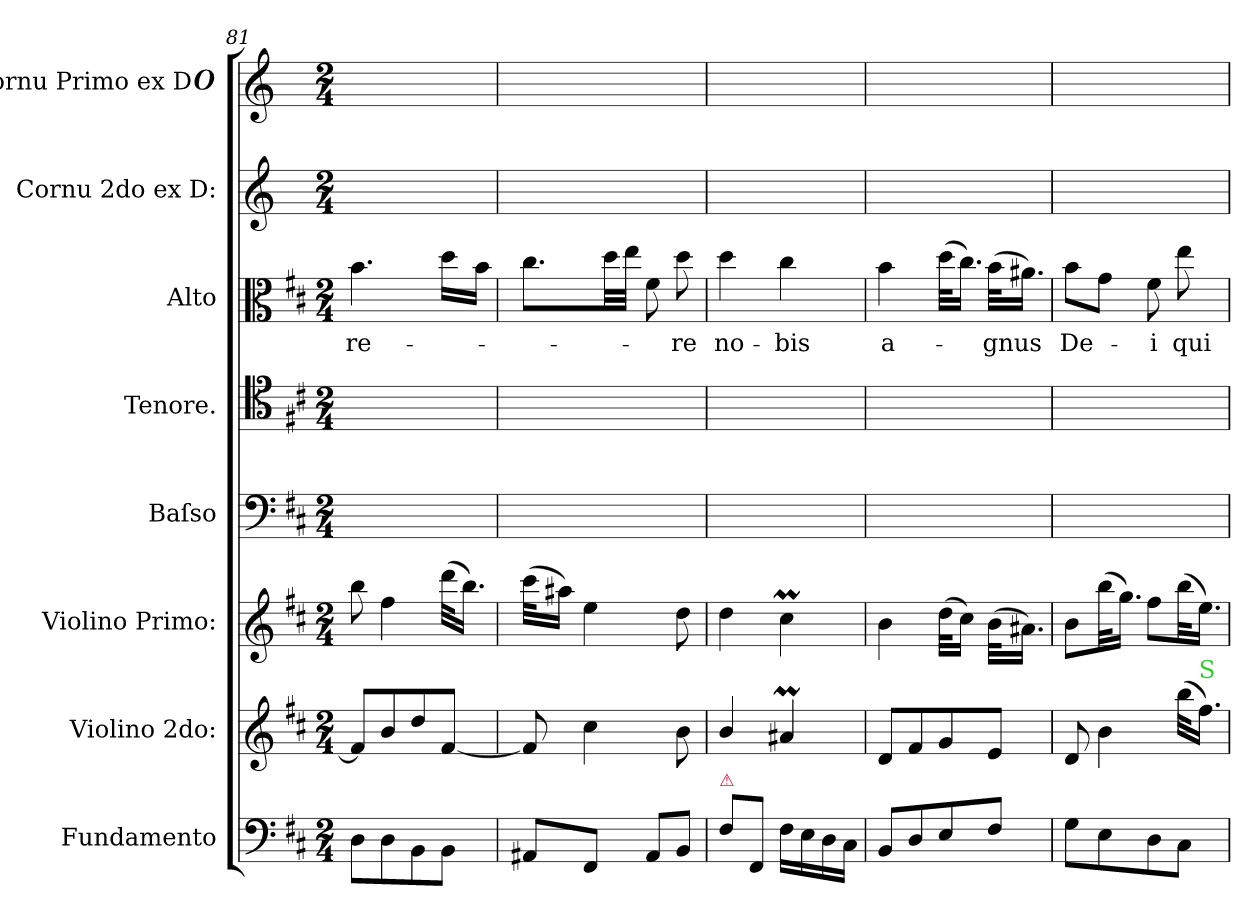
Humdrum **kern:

**kern	**kern	**kern	**dynam	**kern	**kern	**kern	**text	**kern	**kern
*part8	*part7	*part6	*part6	*part5	*part4	*part3	*part3	*part2	*part1
*staff8	*staff7	*staff6	*staff6	*staff5	*staff4	*staff3	*staff3	*staff2	*staff1
*I"Fundamento	*I"Violino 2do:	*I"Violino Primo:	*	*I"Baſso	*I"Tenore.	*I"Alto	*	*I"Cornu 2do ex D:	*I"Cornu Primo ex D#
*I'fund	*I'vl 2	*I'vl 1	*	*I'B	*I'T	*I'A	*	*I'cor 2	*I'cor 1
*clefF4	*clefG2	*clefG2	*	*clefF4	*clefC4	*clefC3	*	*clefG2	*clefG2
*	*	*	*	*	*	*	*	*ITrd6c10	*ITrd6c10
*k[f#c#]	*k[f#c#]	*k[f#c#]	*	*k[f#c#]	*k[f#c#]	*k[f#c#]	*	*k[f#c#]	*k[f#c#]
*M2/4	*M2/4	*M2/4	*	*M2/4	*M2/4	*M2/4	*	*M2/4	*M2/4
=81	=81	=81	=81	=81	=81	=81	=81	=81	=81
8D\L	8f#/L]	8bb\	.	2ryy	2ryy	4.b\	-re-	2ryy	2ryy
8D\	8b/	4ff#\	.	.	.	.	.	.	.
8BB\	8dd/	.	.	.	.	.	.	.	.
8BB\J	[8f#/J	(32ddd\KLL	.	.	.	16dd\LL	.	.	.
.	.	16.bb\JJ)	.	.	.	.	.	.	.
.	.	.	.	.	.	16b\JJ	.	.	.
=82	=82	=82	=82	=82	=82	=82	=82	=82	=82
8AA#X/L	8f#/]	(32ccc#\KLL	.	2ryy	2ryy	8.cc#\L	.	2ryy	2ryy
!	!	!LO:N:vis=16	!	!	!	!	!	!	!
.	.	16.aa#X\JJ)	.	.	.	.	.	.	.
8FF#/J	4cc#\	4ee\	.	.	.	.	.	.	.
.	.	.	.	.	.	32dd\LL	.	.	.
.	.	.	.	.	.	32ee\JJJ	.	.	.
8AA#/L	.	.	.	.	.	8f#\	.	.	.
8BB/J	8b\	8dd\	.	.	.	8dd\	-re	.	.
=83	=83	=83	=83	=83	=83	=83	=83	=83	=83
!LO:TX:a:color=crimson:t=⚠	!	!	!	!	!	!	!	!	!
8F#\L	4b/	4dd\	.	2ryy	2ryy	4dd\	no-	2ryy	2ryy
8FF#/J	.	.	.	.	.	.	.	.	.
16F#\LL	4a#Xm/	4cc#m\	.	.	.	4cc#\	-bis	.	.
16E\	.	.	.	.	.	.	.	.	.
16D\	.	.	.	.	.	.	.	.	.
16C#\JJ	.	.	.	.	.	.	.	.	.
=84	=84	=84	=84	=84	=84	=84	=84	=84	=84
!	!	!	!LO:DY:b:rj	!	!	!	!	!	!
8BB/L	8d/L	4b\	for	2ryy	2ryy	4b\	a-	2ryy	2ryy
8D/	8f#/	.	.	.	.	.	.	.	.
8E/	8g/	(32dd\KLL	.	.	.	(32dd\KLL	.	.	.
!	!	!LO:N:vis=16	!	!	!	!	!	!	!
.	.	16.cc#\JJ)	.	.	.	16.cc#\JJ)	.	.	.
8F#/J	8e/J	(32b\KLL	.	.	.	(32b\KLL	-gnus	.	.
.	.	16.a#X\JJ)	.	.	.	16.a#X\JJ)	.	.	.
=85	=85	=85	=85	=85	=85	=85	=85	=85	=85
8G\L	8d/	8b\L	.	2ryy	2ryy	8b\L	De-	2ryy	2ryy
8E\	4b\	(32bb\KL	.	.	.	8g\J	.	.	.
.	.	16.gg\JJ)	.	.	.	.	.	.	.
8D\	.	8ff#\L	.	.	.	8f#\	-i	.	.
8C#\J	(32bb\KLL	(32bb\KL	.	.	.	8ee\	qui	.	.
!	!LO:TX:a:color=limegreen:t=S	!	!	!	!	!	!	!	!
.	16.ff#\JJ)	16.ee\JJ)	.	.	.	.	.	.	.
=	=	=	=	=	=	=	=	=	=
*-	*-	*-	*-	*-	*-	*-	*-	*-	*-
